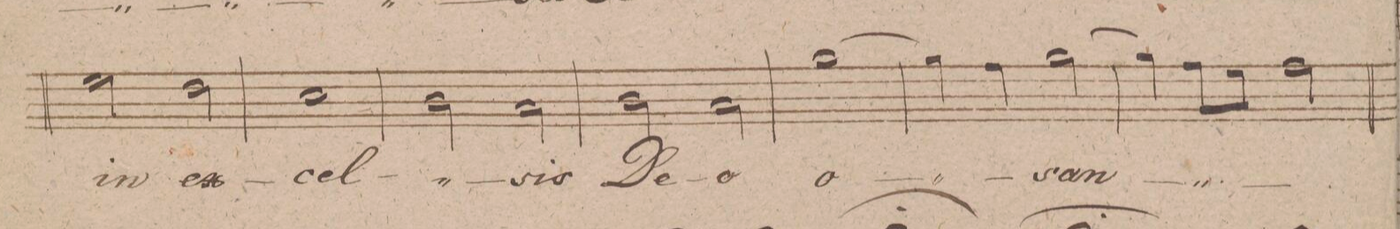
**kern	**text	**dynam
*I"Soprano.	*	*
*clefC1	*	*
*k[f#c#g#d#]	*	*
*met(c)	*	*
*M4/4	*	*
2cc#\	in	.
2b\	ex-	.
=70	=70	=70
1a\	-cel-	.
=71	=71	=71
2g#\	.	.
2f#\	-sis	.
=72	=72	=72
2g#\	De-	.
2f#\	-o,	.
=73	=73	=73
[1ee\	o-	.
=74	=74	=74
4ee\]	.	.
4dd#\	.	.
[2ee\	-san-	.
=75	=75	=75
4ee\]	.	.
8dd#\L	.	.
8cc#\J	.	.
2dd#\	.	.
=76	=76	=76
*-	*-	*-
